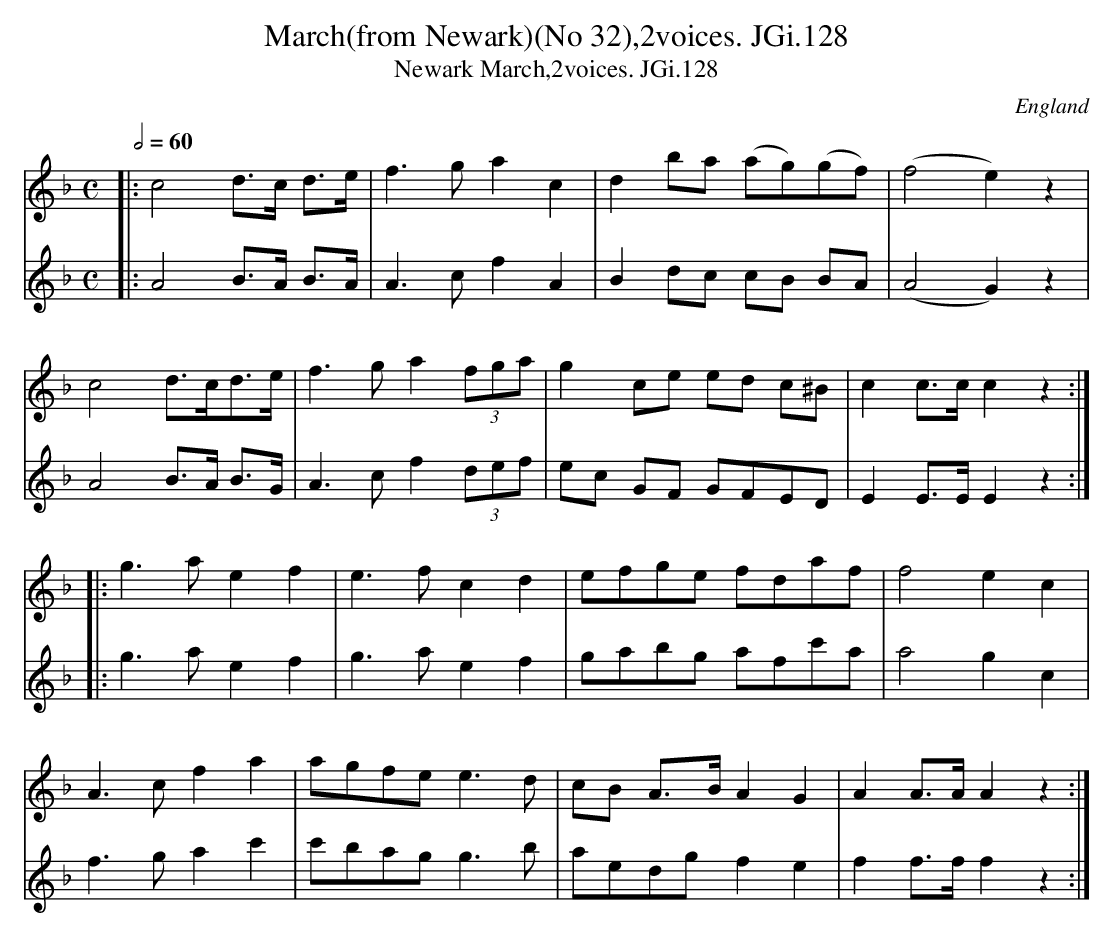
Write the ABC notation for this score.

X:1
T:March(from Newark)(No 32),2voices. JGi.128
T:Newark March,2voices. JGi.128
M:C
L:1/8
Q:1/2=60
O:England
K:F major
[V:1]|:c4d>c d>e|f3ga2c2|d2ba (ag)(gf)|(f4e2)z2|
[V:2]|:A4B>A B>A|A3cf2A2|B2dc cB BA|(A4G2)z2|
[V:1]c4d>cd>e|f3ga2(3fga|g2ce ed c^B|c2c>cc2z2:|
[V:2]A4B>A B>G|A3cf2(3def|ec GF GFED|E2E>EE2z2:|
[V:1]|:g3ae2f2|e3fc2d2|efge fdaf|f4e2c2|
[V:2]|:g3ae2f2|g3ae2f2|gabg afc'a|a4g2c2|
[V:1]A3cf2a2|agfee3d|cB A>B A2G2|A2A>AA2z2:|
[V:2]f3ga2c'2|c'bagg3b|aedgf2e2|f2f>ff2z2:|
